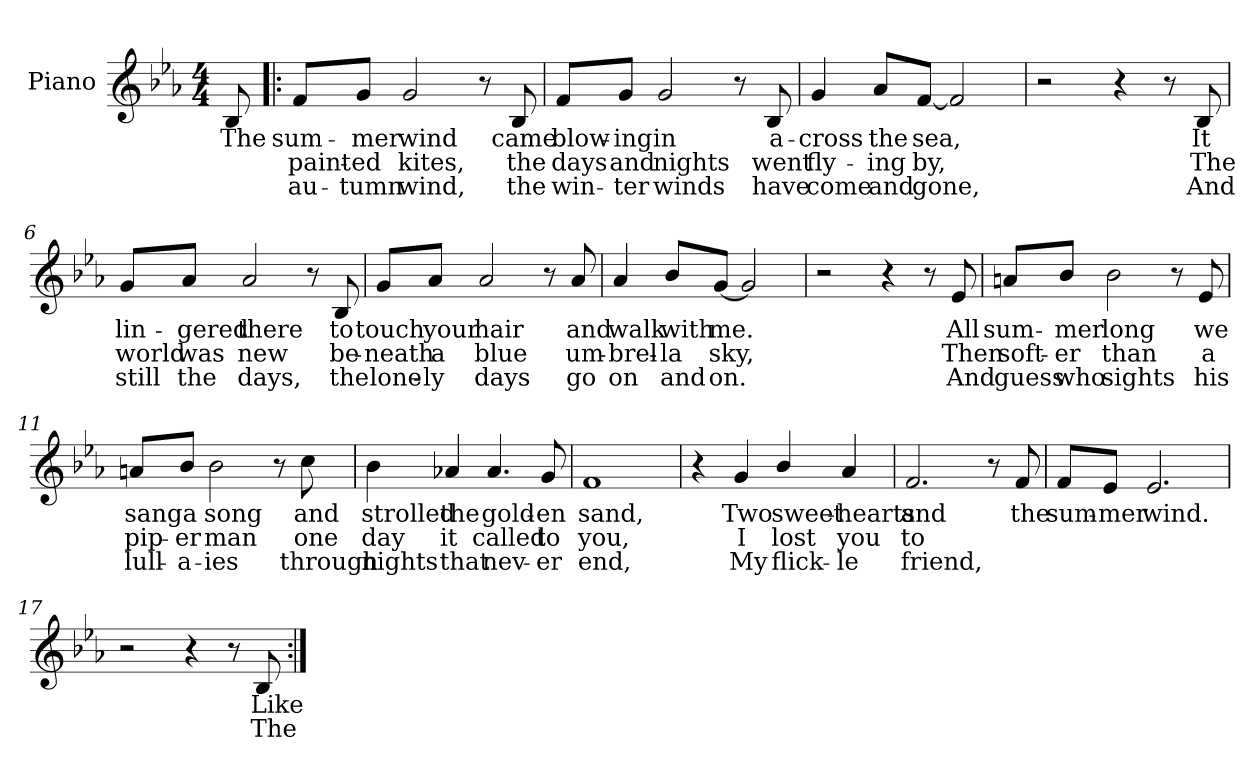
**kern	**text	**text	**text
*part1	*part1	*part1	*part1
*staff1	*staff1	*staff1	*staff1
*I"Piano	*	*	*
*I'Pno	*	*	*
*clefG2	*	*	*
*k[b-e-a-]	*	*	*
*E-:	*	*	*
*M4/4	*	*	*
=1	=1	=1	=1
8B-/	The	.	.
=2!|:	=2!|:	=2!|:	=2!|:
8f/L	sum-	paint-	au-
8g/J	-mer	-ed	-tumn
2g/	wind	kites,	wind,
8r	.	.	.
8B-/	came	the	the
=3	=3	=3	=3
8f/L	blow-	days	win-
8g/J	-ing	and	-ter
2g/	in	nights	winds
8r	.	.	.
8B-/	a-	went	have
=4	=4	=4	=4
4g/	-cross	fly-	come
8a-/L	the	-ing	and
[8f/J	sea,	by,	gone,
2f/]	.	.	.
=5	=5	=5	=5
2r	.	.	.
4r	.	.	.
8r	.	.	.
8B-/	It	The	And
!!LO:LB:g=z
=6	=6	=6	=6
8g/L	lin-	world	still
8a-/J	-gered	was	the
2a-/	there	new	days,
8r	.	.	.
8B-/	to	be-	the
=7	=7	=7	=7
8g/L	touch	-neath	lone-
8a-/J	your	a	-ly
2a-/	hair	blue	days
8r	.	.	.
8a-/	and	um-	go
=8	=8	=8	=8
4a-/	walk	-brel-	on
8b-/L	with	-la	and
[8g/J	me.	sky,	on.
2g/]	.	.	.
=9	=9	=9	=9
2r	.	.	.
4r	.	.	.
8r	.	.	.
8e-/	All	Then	And
!!LO:LB:g=z
=10	=10	=10	=10
8an/L	sum-	soft-	guess
8b-/J	-mer	-er	who
2b-\	long	than	sights
8r	.	.	.
8e-/	we	a	his
=11	=11	=11	=11
8an/L	sang	pip-	lull-
8b-/J	a	-er	-a-
2b-\	song	man	-ies
8r	.	.	.
8cc\	and	one	through
=12	=12	=12	=12
4b-\	strolled	day	nights
4a-X/	the	it	that
4.a-/	gold-	called	nev-
8g/	-en	to	-er
=13	=13	=13	=13
1f	sand,	you,	end,
!!LO:LB:g=z
=14	=14	=14	=14
4r	.	.	.
4g/	Two	I	My
4b-/	sweet-	lost	flick-
4a-/	-hearts	you	-le
=15	=15	=15	=15
2.f/	and	to	friend,
8r	.	.	.
8f/	the	.	.
=16	=16	=16	=16
8f/L	sum-	.	.
8e-/J	-mer	.	.
2.e-/	wind.	.	.
=17	=17	=17	=17
2r	.	.	.
4r	.	.	.
8r	.	.	.
8B-/	Like	The	.
=:|!	=:|!	=:|!	=:|!
*-	*-	*-	*-
